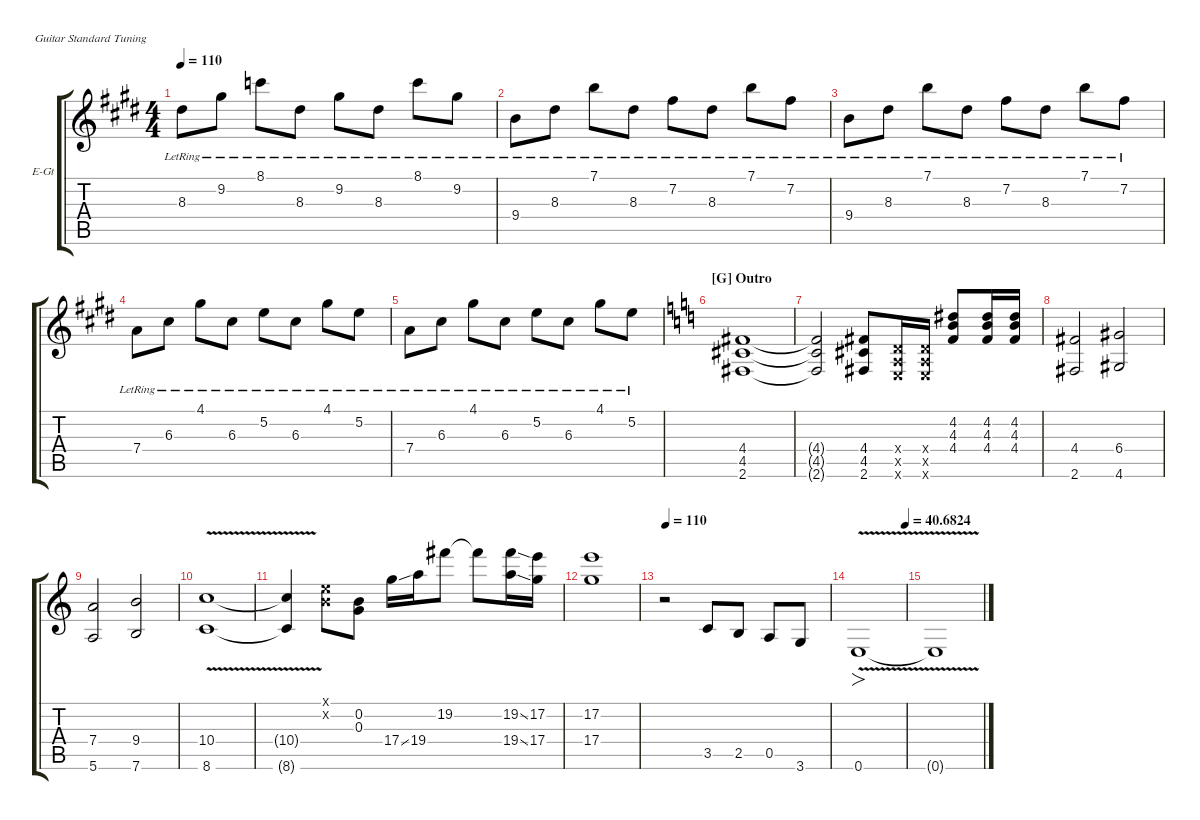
\hideDynamics
\bracketExtendMode groupsimilarinstruments
\multiBarRest
\firstSystemTrackNameOrientation horizontal
\otherSystemsTrackNameOrientation horizontal
\track ("E.Guitar 1" "E-Gt") {multiBarRest instrument distortionguitar}
\staff {score tabs}
\tuning (E4 B3 G3 D3 A2 E2)
\ts (4 4)
\tempo 110
\clef g2
\ks e
8.3{lr}.8{dy f} 9.2{lr}.8 8.1{lr}.8 8.3{lr}.8 9.2{lr}.8 8.3{lr}.8 8.1{lr}.8 9.2{lr}.8 |
9.4{lr}.8 8.3{lr}.8 7.1{lr}.8 8.3{lr}.8 7.2{lr}.8 8.3{lr}.8 7.1{lr}.8 7.2{lr}.8 |
9.4{lr}.8 8.3{lr}.8 7.1{lr}.8 8.3{lr}.8 7.2{lr}.8 8.3{lr}.8 7.1{lr}.8 7.2{lr}.8 |
7.4{lr}.8 6.3{lr}.8 4.1{lr}.8 6.3{lr}.8 5.2{lr}.8 6.3{lr}.8 4.1{lr}.8 5.2{lr}.8 |
7.4{lr}.8 6.3{lr}.8 4.1{lr}.8 6.3{lr}.8 5.2{lr}.8 6.3{lr}.8 4.1{lr}.8 5.2{lr}.8 |
\section ("G" "Outro")
\ks c
(4.4 4.5 2.6).1 |
(4.4{t} 4.5{t} 2.6{t}).2 (4.4 4.5 2.6).8 (0.4{x} 0.5{x} 0.6{x}).16 (0.4{x} 0.5{x} 0.6{x}).16 (4.2 4.3 4.4).8 (4.2 4.3 4.4).16 (4.2 4.3 4.4).16 |
(4.4 2.6).2 (6.4 4.6).2 |
(7.4 5.6).2 (9.4 7.6).2 |
(10.4{v} 8.6{v}).1 |
(10.4{v t} 8.6{v t}).4 (0.1{x} 0.2{x}).8 (0.2 0.3).8 17.4{ss}.16 19.4.16 19.2.8 19.2{t}.8 (19.2{ss} 19.4{ss}).16 (17.2 17.4).16 |
(17.2 17.4).1 |
\tempo (110 0.0125)
r.2 3.5.8 2.5.8 0.5.8 3.6.8 |
\tempo (40.6824 1)
0.6{v}.1{fo} |
0.6{t}.1
